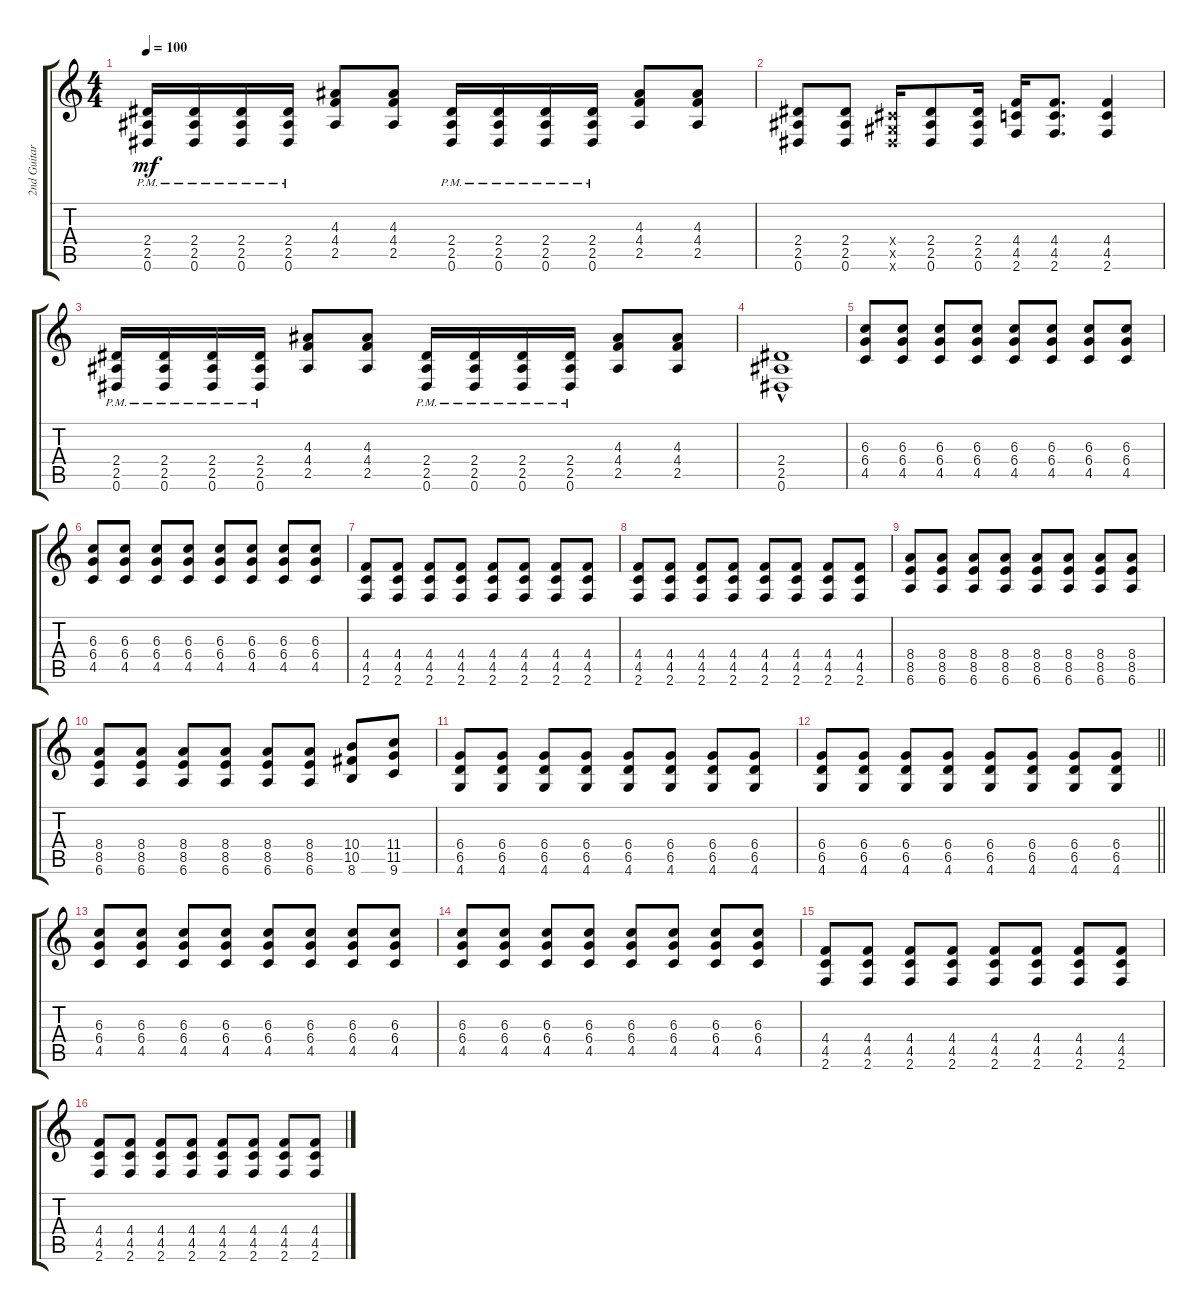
\track ("2nd Guitar" "2nd Guitar") {instrument distortionguitar}
\staff {score tabs}
\tuning (Eb4 Bb3 Gb3 Db3 Ab2 Eb2) {hide}
\ts (4 4)
\tempo 100
\clef g2
\ks c
(2.4 2.5 0.6{pm}).16{dy mf} (2.4 2.5 0.6{pm}).16 (2.4 2.5 0.6{pm}).16 (2.4 2.5 0.6{pm}).16 (4.3 4.4 2.5).8 (4.3 4.4 2.5).8 (2.4{pm} 2.5{pm} 0.6{pm}).16 (2.4{pm} 2.5{pm} 0.6{pm}).16 (2.4{pm} 2.5{pm} 0.6{pm}).16 (2.4{pm} 2.5{pm} 0.6{pm}).16 (4.3 4.4 2.5).8 (4.3 4.4 2.5).8 |
(2.4 2.5 0.6).8 (2.4 2.5 0.6).8 (0.4{x} 0.5{x} 0.6{x}).16 (2.4 2.5 0.6).8 (2.4 2.5 0.6).16 (4.4 4.5 2.6).16 (4.4 4.5 2.6).8{d} (4.4 4.5 2.6).4 |
(2.4 2.5 0.6{pm}).16 (2.4 2.5 0.6{pm}).16 (2.4 2.5 0.6{pm}).16 (2.4 2.5 0.6{pm}).16 (4.3 4.4 2.5).8 (4.3 4.4 2.5).8 (2.4{pm} 2.5{pm} 0.6{pm}).16 (2.4{pm} 2.5{pm} 0.6{pm}).16 (2.4{pm} 2.5{pm} 0.6{pm}).16 (2.4{pm} 2.5{pm} 0.6{pm}).16 (4.3 4.4 2.5).8 (4.3 4.4 2.5).8 |
(2.4{hac} 2.5 0.6).1 |
(6.3 6.4 4.5).8 (6.3 6.4 4.5).8 (6.3 6.4 4.5).8 (6.3 6.4 4.5).8 (6.3 6.4 4.5).8 (6.3 6.4 4.5).8 (6.3 6.4 4.5).8 (6.3 6.4 4.5).8 |
(6.3 6.4 4.5).8 (6.3 6.4 4.5).8 (6.3 6.4 4.5).8 (6.3 6.4 4.5).8 (6.3 6.4 4.5).8 (6.3 6.4 4.5).8 (6.3 6.4 4.5).8 (6.3 6.4 4.5).8 |
(4.4 4.5 2.6).8 (4.4 4.5 2.6).8 (4.4 4.5 2.6).8 (4.4 4.5 2.6).8 (4.4 4.5 2.6).8 (4.4 4.5 2.6).8 (4.4 4.5 2.6).8 (4.4 4.5 2.6).8 |
(4.4 4.5 2.6).8 (4.4 4.5 2.6).8 (4.4 4.5 2.6).8 (4.4 4.5 2.6).8 (4.4 4.5 2.6).8 (4.4 4.5 2.6).8 (4.4 4.5 2.6).8 (4.4 4.5 2.6).8 |
(8.4 8.5 6.6).8 (8.4 8.5 6.6).8 (8.4 8.5 6.6).8 (8.4 8.5 6.6).8 (8.4 8.5 6.6).8 (8.4 8.5 6.6).8 (8.4 8.5 6.6).8 (8.4 8.5 6.6).8 |
(8.4 8.5 6.6).8 (8.4 8.5 6.6).8 (8.4 8.5 6.6).8 (8.4 8.5 6.6).8 (8.4 8.5 6.6).8 (8.4 8.5 6.6).8 (10.4 10.5 8.6).8 (11.4 11.5 9.6).8 |
(6.4 6.5 4.6).8 (6.4 6.5 4.6).8 (6.4 6.5 4.6).8 (6.4 6.5 4.6).8 (6.4 6.5 4.6).8 (6.4 6.5 4.6).8 (6.4 6.5 4.6).8 (6.4 6.5 4.6).8 |
\barLineRight lightlight
(6.4 6.5 4.6).8 (6.4 6.5 4.6).8 (6.4 6.5 4.6).8 (6.4 6.5 4.6).8 (6.4 6.5 4.6).8 (6.4 6.5 4.6).8 (6.4 6.5 4.6).8 (6.4 6.5 4.6).8 |
(6.3 6.4 4.5).8 (6.3 6.4 4.5).8 (6.3 6.4 4.5).8 (6.3 6.4 4.5).8 (6.3 6.4 4.5).8 (6.3 6.4 4.5).8 (6.3 6.4 4.5).8 (6.3 6.4 4.5).8 |
(6.3 6.4 4.5).8 (6.3 6.4 4.5).8 (6.3 6.4 4.5).8 (6.3 6.4 4.5).8 (6.3 6.4 4.5).8 (6.3 6.4 4.5).8 (6.3 6.4 4.5).8 (6.3 6.4 4.5).8 |
(4.4 4.5 2.6).8 (4.4 4.5 2.6).8 (4.4 4.5 2.6).8 (4.4 4.5 2.6).8 (4.4 4.5 2.6).8 (4.4 4.5 2.6).8 (4.4 4.5 2.6).8 (4.4 4.5 2.6).8 |
(4.4 4.5 2.6).8 (4.4 4.5 2.6).8 (4.4 4.5 2.6).8 (4.4 4.5 2.6).8 (4.4 4.5 2.6).8 (4.4 4.5 2.6).8 (4.4 4.5 2.6).8 (4.4 4.5 2.6).8
